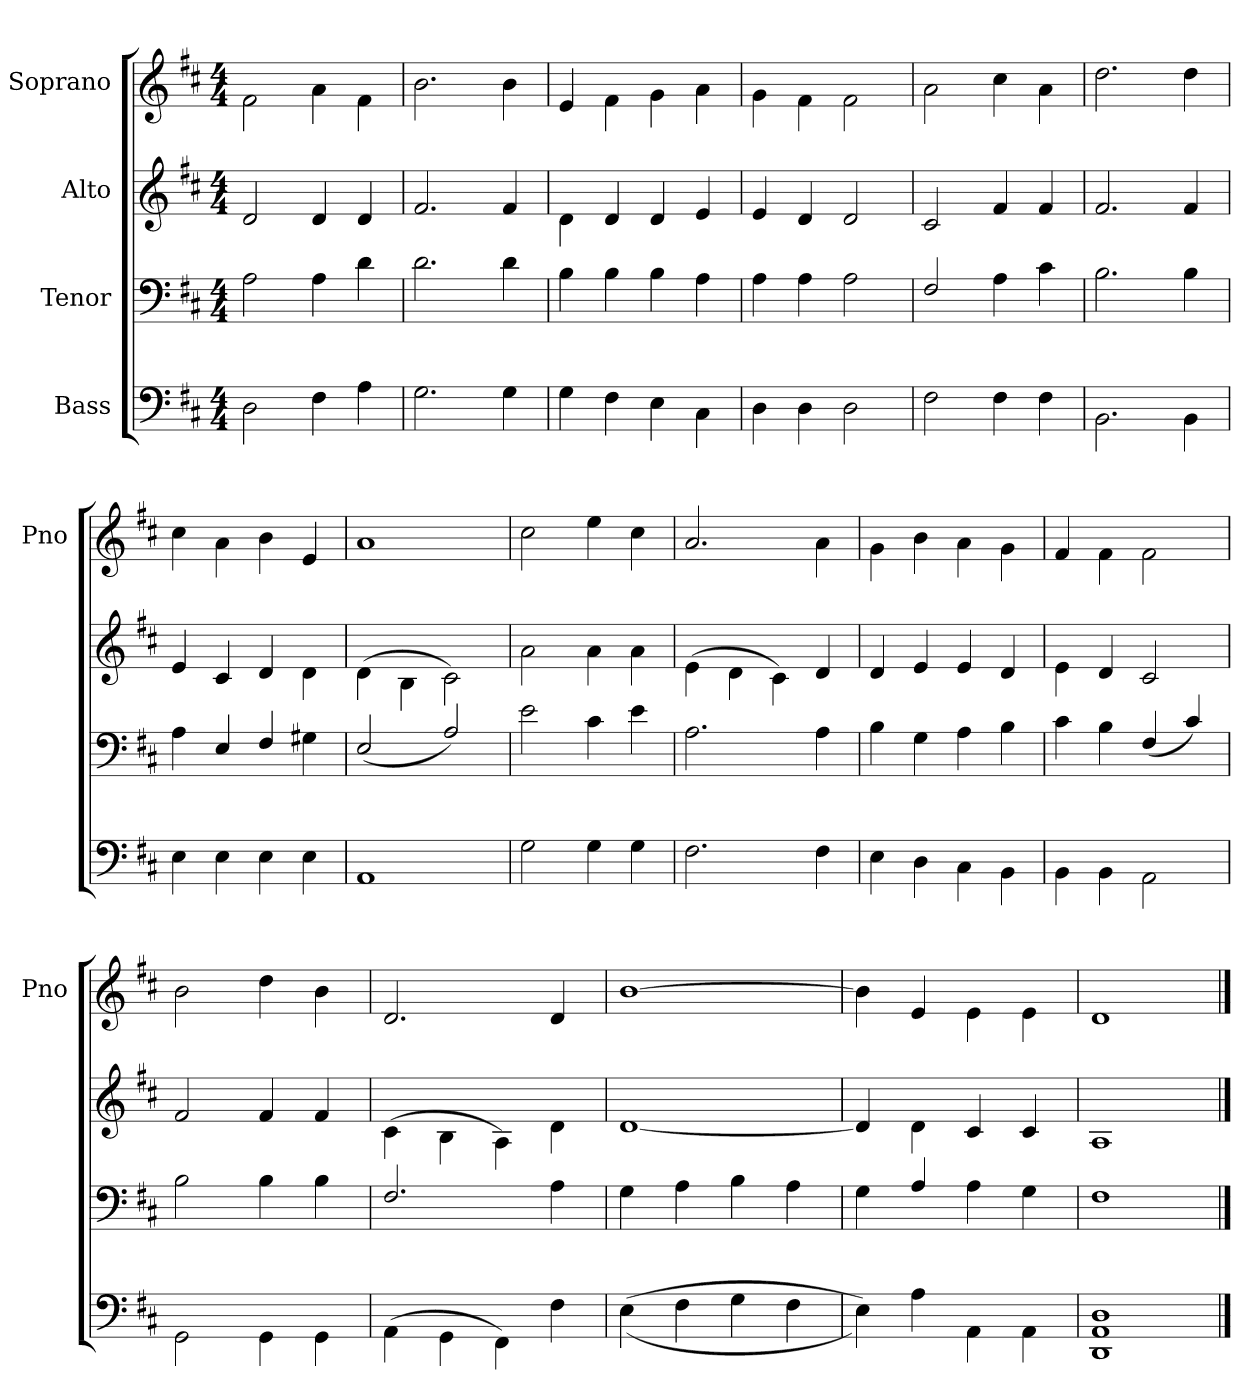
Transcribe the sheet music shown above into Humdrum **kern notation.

**kern	**kern	**kern	**kern
*part4	*part3	*part2	*part1
*staff4	*staff3	*staff2	*staff1
*I"Bass	*I"Tenor	*I"Alto	*I"Soprano
*	*	*	*I'Pno
*clefF4	*clefF4	*clefG2	*clefG2
*k[f#c#]	*k[f#c#]	*k[f#c#]	*k[f#c#]
*D:	*D:	*D:	*D:
*M4/4	*M4/4	*M4/4	*M4/4
=	=	=	=
2D\	2A\	2d/	2f#\
4F#\	4A\	4d/	4a\
4A\	4d\	4d/	4f#\
=	=	=	=
2.G\	2.d\	2.f#/	2.b\
4G\	4d\	4f#/	4b\
=	=	=	=
4G\	4B\	4d\	4e/
4F#\	4B\	4d/	4f#\
4E\	4B\	4d/	4g\
4C#\	4A\	4e/	4a\
=	=	=	=
4D\	4A\	4e/	4g\
4D\	4A\	4d/	4f#\
2D\	2A\	2d/	2f#\
=	=	=	=
2F#\	2F#/	2c#/	2a\
4F#\	4A\	4f#/	4cc#\
4F#\	4c#\	4f#/	4a\
=	=	=	=
2.BB\	2.B\	2.f#/	2.dd\
4BB\	4B\	4f#/	4dd\
=	=	=	=
4E\	4A\	4e/	4cc#\
4E\	4E/	4c#/	4a\
4E\	4F#/	4d/	4b\
4E\	4G#X\	4d\	4e/
=	=	=	=
1AA	(>2E/	(<4d\	1a
.	.	4B\	.
.	2A/)	2c#\)	.
=	=	=	=
2G\	2e\	2a\	2cc#\
4G\	4c#\	4a\	4ee\
4G\	4e\	4a\	4cc#\
=	=	=	=
2.F#\	2.A\	(<4e\	2.a/
.	.	4d\	.
.	.	4c#\)	.
4F#\	4A\	4d/	4a\
=	=	=	=
4E\	4B\	4d/	4g\
4D\	4G\	4e/	4b\
4C#\	4A\	4e/	4a\
4BB\	4B\	4d/	4g\
=	=	=	=
4BB\	4c#\	4e\	4f#/
4BB\	4B\	4d/	4f#\
2AA\	(>4F#/	2c#/	2f#\
.	4c#/)	.	.
=	=	=	=
2GG\	2B\	2f#/	2b\
4GG\	4B\	4f#/	4dd\
4GG\	4B\	4f#/	4b\
=	=	=	=
(<4AA\	2.F#/	(<4c#\	2.d/
4GG\	.	4B\	.
4FF#\)	.	4A\)	.
4F#\	4A\	4d\	4d/
=	=	=	=
(>(<4E\	4G\	[1d	[1b
4F#\	4A\	.	.
4G\	4B\	.	.
4F#\	4A\	.	.
=	=	=	=
4E\))	4G\	4d/]	4b\]
4A\	4A/	4d\	4e/
4AA\	4A\	4c#/	4e\
4AA\	4G\	4c#/	4e\
=	=	=	=
1DD! 1AA! 1D	1F#	1A	1d
==	==	==	==
*-	*-	*-	*-
